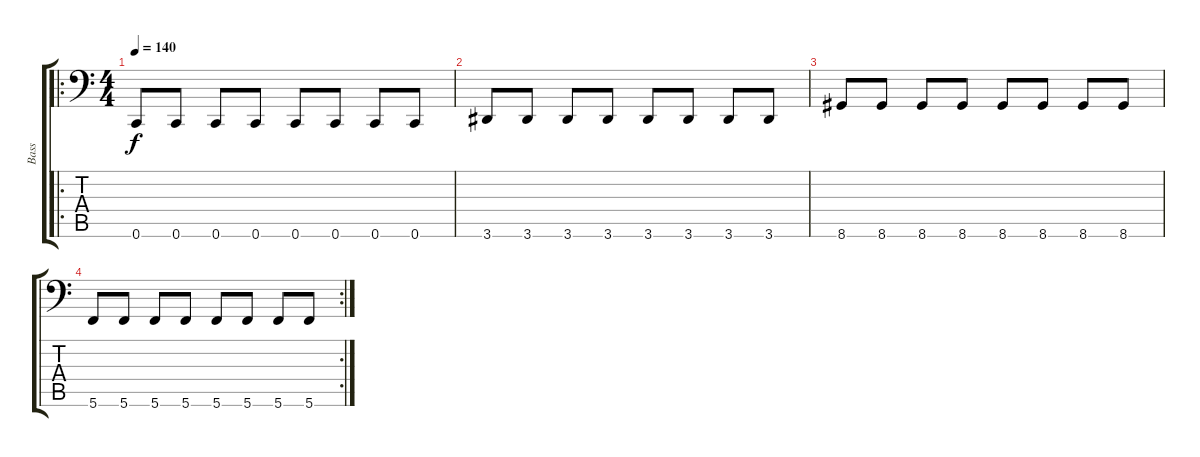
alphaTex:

\track ("Bass" "Bass") {instrument electricbasspick}
\staff {score tabs}
\tuning (D3 A2 F2 C2 G1 C1) {hide}
\ro
\ts (4 4)
\tempo 140
\clef f4
\ks c
0.6.8{dy f} 0.6.8 0.6.8 0.6.8 0.6.8 0.6.8 0.6.8 0.6.8 |
3.6.8 3.6.8 3.6.8 3.6.8 3.6.8 3.6.8 3.6.8 3.6.8 |
8.6.8 8.6.8 8.6.8 8.6.8 8.6.8 8.6.8 8.6.8 8.6.8 |
\rc 2
5.6.8 5.6.8 5.6.8 5.6.8 5.6.8 5.6.8 5.6.8 5.6.8
